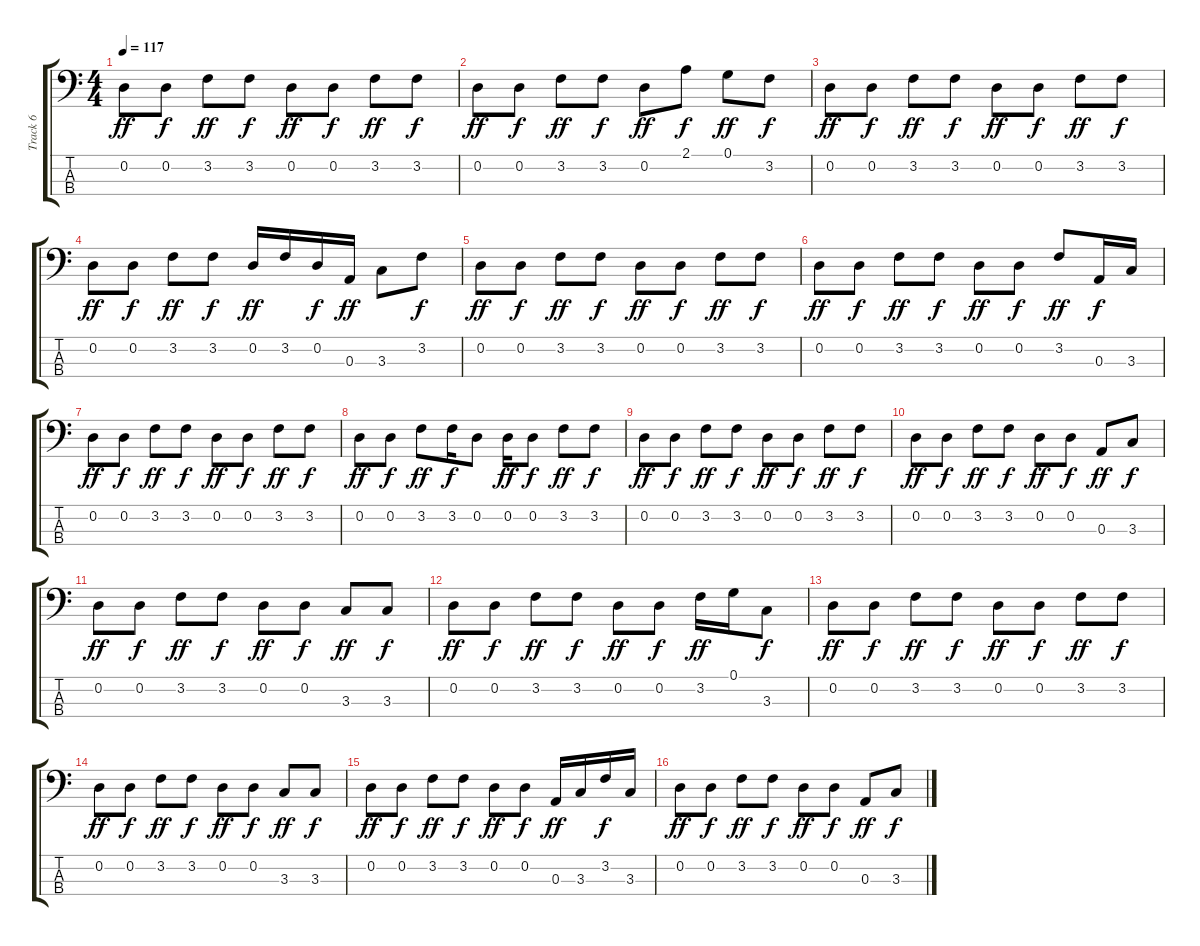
\track ("Track 6" "Track 6") {instrument electricbasspick}
\staff {score tabs}
\tuning (G2 D2 A1 E1) {hide}
\ts (4 4)
\tempo 117
\clef f4
\ks c
0.2.8{dy ff} 0.2.8{dy f} 3.2.8{dy ff} 3.2.8{dy f} 0.2.8{dy ff} 0.2.8{dy f} 3.2.8{dy ff} 3.2.8{dy f} |
0.2.8{dy ff} 0.2.8{dy f} 3.2.8{dy ff} 3.2.8{dy f} 0.2.8{dy ff} 2.1.8{dy f} 0.1.8{dy ff} 3.2.8{dy f} |
0.2.8{dy ff} 0.2.8{dy f} 3.2.8{dy ff} 3.2.8{dy f} 0.2.8{dy ff} 0.2.8{dy f} 3.2.8{dy ff} 3.2.8{dy f} |
0.2.8{dy ff} 0.2.8{dy f} 3.2.8{dy ff} 3.2.8{dy f} 0.2.16{dy ff} 3.2.16 0.2.16{dy f} 0.3.16{dy ff} 3.3.8 3.2.8{dy f} |
0.2.8{dy ff} 0.2.8{dy f} 3.2.8{dy ff} 3.2.8{dy f} 0.2.8{dy ff} 0.2.8{dy f} 3.2.8{dy ff} 3.2.8{dy f} |
0.2.8{dy ff} 0.2.8{dy f} 3.2.8{dy ff} 3.2.8{dy f} 0.2.8{dy ff} 0.2.8{dy f} 3.2.8{dy ff} 0.3.16{dy f} 3.3.16 |
0.2.8{dy ff} 0.2.8{dy f} 3.2.8{dy ff} 3.2.8{dy f} 0.2.8{dy ff} 0.2.8{dy f} 3.2.8{dy ff} 3.2.8{dy f} |
0.2.8{dy ff} 0.2.8{dy f} 3.2.8{dy ff} 3.2.16{dy f} 0.2.8 0.2.16{dy ff} 0.2.8{dy f} 3.2.8{dy ff} 3.2.8{dy f} |
0.2.8{dy ff} 0.2.8{dy f} 3.2.8{dy ff} 3.2.8{dy f} 0.2.8{dy ff} 0.2.8{dy f} 3.2.8{dy ff} 3.2.8{dy f} |
0.2.8{dy ff} 0.2.8{dy f} 3.2.8{dy ff} 3.2.8{dy f} 0.2.8{dy ff} 0.2.8{dy f} 0.3.8{dy ff} 3.3.8{dy f} |
0.2.8{dy ff} 0.2.8{dy f} 3.2.8{dy ff} 3.2.8{dy f} 0.2.8{dy ff} 0.2.8{dy f} 3.3.8{dy ff} 3.3.8{dy f} |
0.2.8{dy ff} 0.2.8{dy f} 3.2.8{dy ff} 3.2.8{dy f} 0.2.8{dy ff} 0.2.8{dy f} 3.2.16{dy ff} 0.1.16 3.3.8{dy f} |
0.2.8{dy ff} 0.2.8{dy f} 3.2.8{dy ff} 3.2.8{dy f} 0.2.8{dy ff} 0.2.8{dy f} 3.2.8{dy ff} 3.2.8{dy f} |
0.2.8{dy ff} 0.2.8{dy f} 3.2.8{dy ff} 3.2.8{dy f} 0.2.8{dy ff} 0.2.8{dy f} 3.3.8{dy ff} 3.3.8{dy f} |
0.2.8{dy ff} 0.2.8{dy f} 3.2.8{dy ff} 3.2.8{dy f} 0.2.8{dy ff} 0.2.8{dy f} 0.3.16{dy ff} 3.3.16 3.2.16{dy f} 3.3.16 |
0.2.8{dy ff} 0.2.8{dy f} 3.2.8{dy ff} 3.2.8{dy f} 0.2.8{dy ff} 0.2.8{dy f} 0.3.8{dy ff} 3.3.8{dy f}
